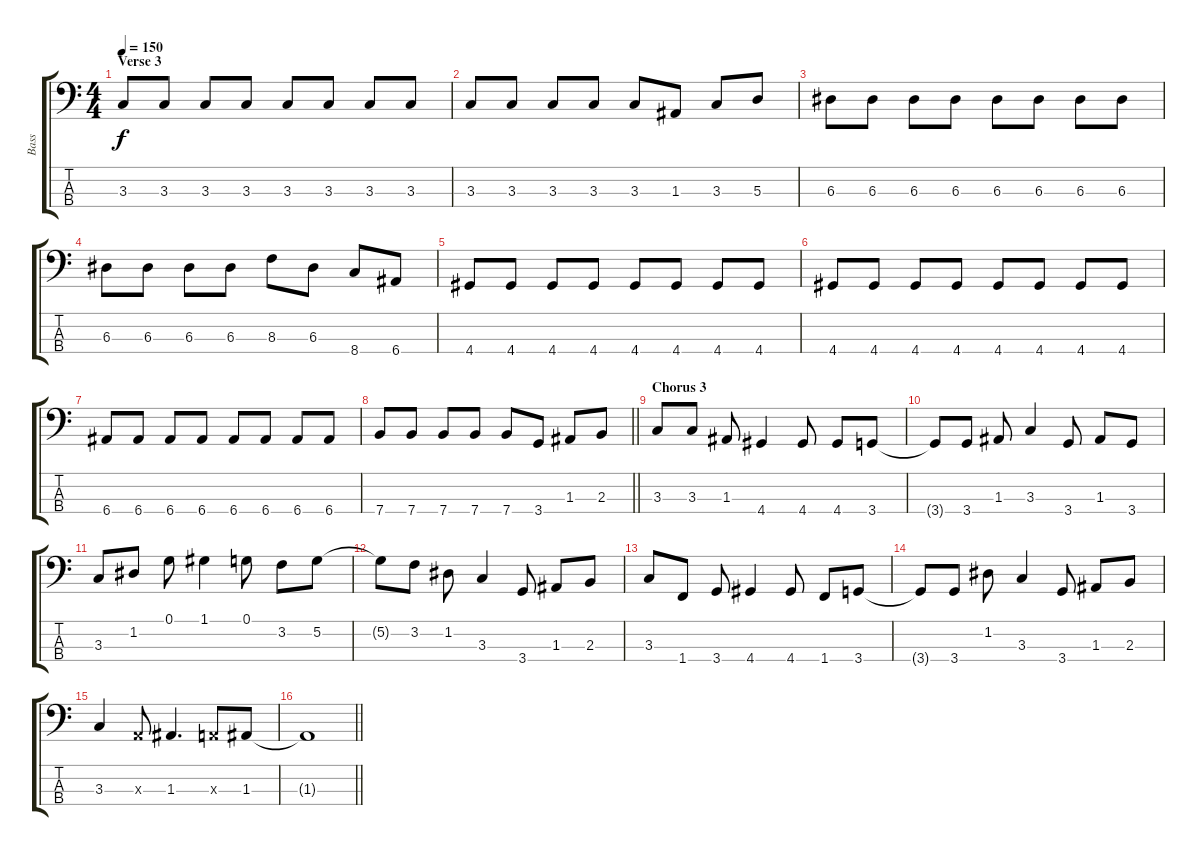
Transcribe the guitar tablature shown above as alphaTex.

\track ("Bass" "Bass") {instrument electricbasspick}
\staff {score tabs}
\tuning (G2 D2 A1 E1) {hide}
\ts (4 4)
\section ("" "Verse 3")
\tempo 150
\clef f4
\ks c
3.3.8{dy f} 3.3.8 3.3.8 3.3.8 3.3.8 3.3.8 3.3.8 3.3.8 |
3.3.8 3.3.8 3.3.8 3.3.8 3.3.8 1.3.8 3.3.8 5.3.8 |
6.3.8 6.3.8 6.3.8 6.3.8 6.3.8 6.3.8 6.3.8 6.3.8 |
6.3.8 6.3.8 6.3.8 6.3.8 8.3.8 6.3.8 8.4.8 6.4.8 |
4.4.8 4.4.8 4.4.8 4.4.8 4.4.8 4.4.8 4.4.8 4.4.8 |
4.4.8 4.4.8 4.4.8 4.4.8 4.4.8 4.4.8 4.4.8 4.4.8 |
6.4.8 6.4.8 6.4.8 6.4.8 6.4.8 6.4.8 6.4.8 6.4.8 |
\barLineRight lightlight
7.4.8 7.4.8 7.4.8 7.4.8 7.4.8 3.4.8 1.3.8 2.3.8 |
\section ("" "Chorus 3")
3.3.8 3.3.8 1.3.8 4.4.4 4.4.8 4.4.8 3.4.8 |
3.4{t}.8 3.4.8 1.3.8 3.3.4 3.4.8 1.3.8 3.4.8 |
3.3.8 1.2.8 0.1.8 1.1.4 0.1.8 3.2.8 5.2.8 |
5.2{t}.8 3.2.8 1.2.8 3.3.4 3.4.8 1.3.8 2.3.8 |
3.3.8 1.4.8 3.4.8 4.4.4 4.4.8 1.4.8 3.4.8 |
3.4{t}.8 3.4.8 1.2.8 3.3.4 3.4.8 1.3.8 2.3.8 |
3.3.4 0.3{x}.8 1.3.4{d} 0.3{x}.8 1.3.8 |
\barLineRight lightlight
1.3{t}.1
